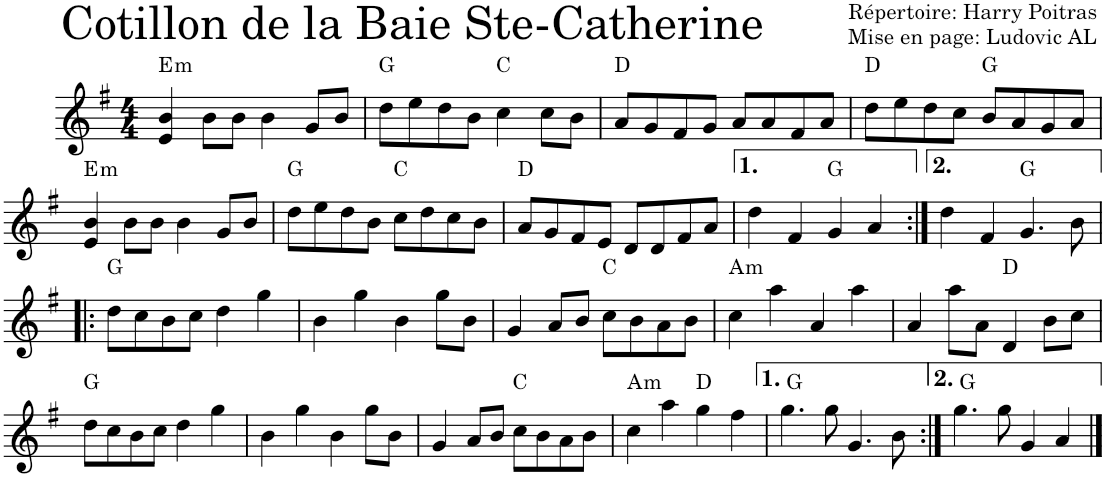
**kern	**harte
*part1	*part1
*staff1	*
*I"Violon	*
*I'Vln.	*
*clefG2	*
*k[f#]	*
*M4/4	*
=1	=1
!	!LO:H:kt=m
4e/ 4b/	E:min
8b\L	.
8b\J	.
4b\	.
8g/L	.
8b/J	.
=2	=2
8dd\L	G:maj
8ee\	.
8dd\	.
8b\J	.
4cc\	C:maj
8cc\L	.
8b\J	.
=3	=3
8a/L	D:maj
8g/	.
8f#/	.
8g/J	.
8a/L	.
8a/	.
8f#/	.
8a/J	.
=4	=4
8dd\L	D:maj
8ee\	.
8dd\	.
8cc\J	.
8b/L	G:maj
8a/	.
8g/	.
8a/J	.
!!LO:LB:g=z
=5	=5
!	!LO:H:kt=m
4e/ 4b/	E:min
8b\L	.
8b\J	.
4b\	.
8g/L	.
8b/J	.
=6	=6
8dd\L	G:maj
8ee\	.
8dd\	.
8b\J	.
8cc\L	C:maj
8dd\	.
8cc\	.
8b\J	.
=7	=7
8a/L	D:maj
8g/	.
8f#/	.
8e/J	.
8d/L	.
8d/	.
8f#/	.
8a/J	.
=8	=8
4dd\	.
4f#/	.
4g/	G:maj
4a/	.
=9:|!	=9:|!
4dd\	.
4f#/	.
4.g/	G:maj
8b\	.
!!LO:LB:g=z
=10!|:	=10!|:
8dd\L	G:maj
8cc\	.
8b\	.
8cc\J	.
4dd\	.
4gg\	.
=11	=11
4b\	.
4gg\	.
4b\	.
8gg\L	.
8b\J	.
=12	=12
4g/	.
8a/L	.
8b/J	.
8cc\L	C:maj
8b\	.
8a\	.
8b\J	.
=13	=13
!	!LO:H:kt=m
4cc\	A:min
4aa\	.
4a/	.
4aa\	.
=14	=14
4a/	.
8aa\L	.
8a\J	.
4d/	D:maj
8b\L	.
8cc\J	.
!!LO:LB:g=z
=15	=15
8dd\L	G:maj
8cc\	.
8b\	.
8cc\J	.
4dd\	.
4gg\	.
=16	=16
4b\	.
4gg\	.
4b\	.
8gg\L	.
8b\J	.
=17	=17
4g/	.
8a/L	.
8b/J	.
8cc\L	C:maj
8b\	.
8a\	.
8b\J	.
=18	=18
!	!LO:H:kt=m
4cc\	A:min
4aa\	.
4gg\	D:maj
4ff#\	.
=19	=19
4.gg\	G:maj
8gg\	.
4.g/	.
8b\	.
=20:|!	=20:|!
4.gg\	G:maj
8gg\	.
4g/	.
4a/	.
==	==
*-	*-
